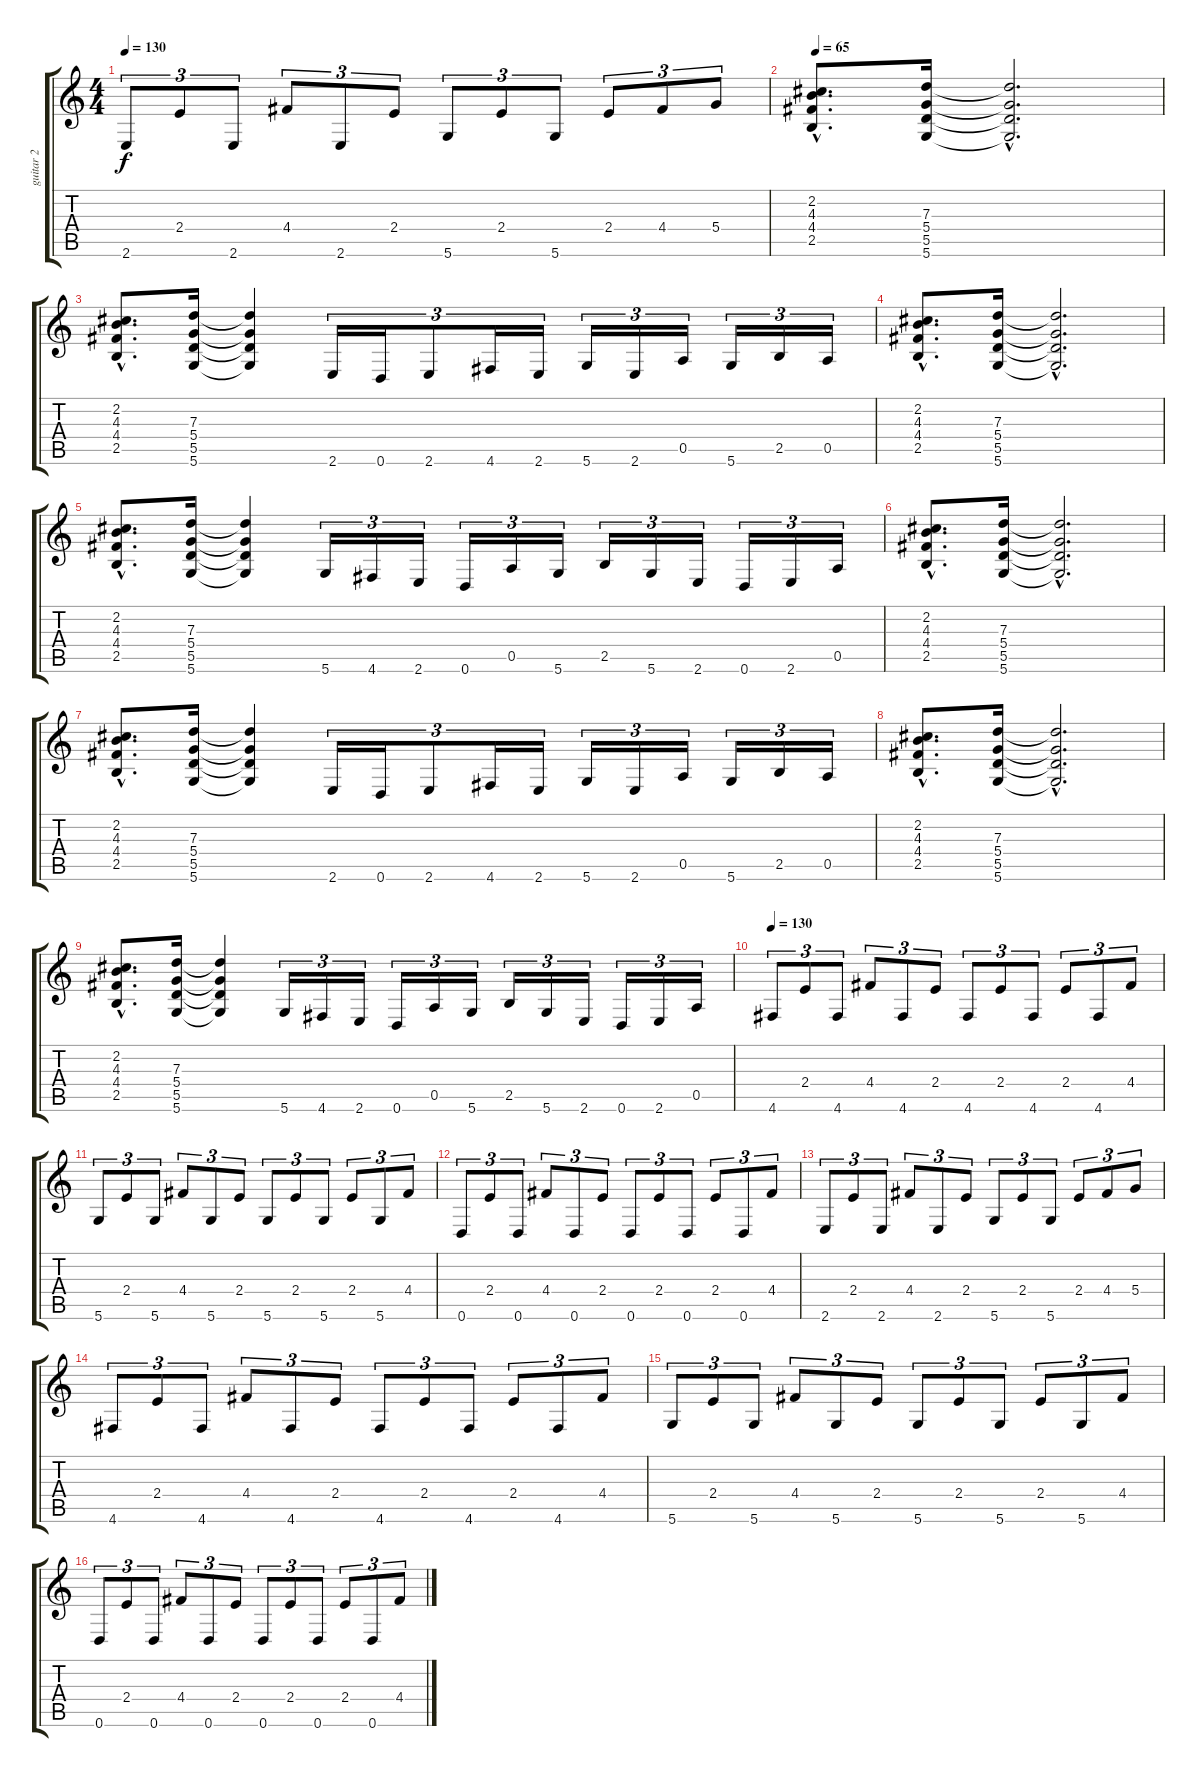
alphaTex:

\track ("guitar 2" "guitar 2") {instrument overdrivenguitar}
\staff {score tabs}
\tuning (E4 B3 G3 D3 A2 D2) {hide}
\ts (4 4)
\tempo 130
\clef g2
\ks c
2.6.8{tu (3 2) dy f} 2.4.8{tu (3 2)} 2.6.8{tu (3 2)} 4.4.8{tu (3 2)} 2.6.8{tu (3 2)} 2.4.8{tu (3 2)} 5.6.8{tu (3 2)} 2.4.8{tu (3 2)} 5.6.8{tu (3 2)} 2.4.8{tu (3 2)} 4.4.8{tu (3 2)} 5.4.8{tu (3 2)} |
\tempo 65
(2.2{hac} 4.3{hac} 4.4{hac} 2.5{hac}).8{d} (7.3 5.4 5.5 5.6).16 (7.3{hac t} 5.4{hac t} 5.5{hac t} 5.6{hac t}).2{d} |
(2.2{hac} 4.3{hac} 4.4{hac} 2.5{hac}).8{d} (7.3 5.4 5.5 5.6).16 (7.3{t} 5.4{t} 5.5{t} 5.6{t}).4 2.6.16{tu (3 2)} 0.6.16{tu (3 2)} 2.6.8{tu (3 2)} 4.6.16{tu (3 2)} 2.6.16{tu (3 2)} 5.6.16{tu (3 2)} 2.6.16{tu (3 2)} 0.5.16{tu (3 2)} 5.6.16{tu (3 2)} 2.5.16{tu (3 2)} 0.5.16{tu (3 2)} |
(2.2{hac} 4.3{hac} 4.4{hac} 2.5{hac}).8{d} (7.3 5.4 5.5 5.6).16 (7.3{hac t} 5.4{hac t} 5.5{hac t} 5.6{hac t}).2{d} |
(2.2{hac} 4.3{hac} 4.4{hac} 2.5{hac}).8{d} (7.3 5.4 5.5 5.6).16 (7.3{t} 5.4{t} 5.5{t} 5.6{t}).4 5.6.16{tu (3 2)} 4.6.16{tu (3 2)} 2.6.16{tu (3 2)} 0.6.16{tu (3 2)} 0.5.16{tu (3 2)} 5.6.16{tu (3 2)} 2.5.16{tu (3 2)} 5.6.16{tu (3 2)} 2.6.16{tu (3 2)} 0.6.16{tu (3 2)} 2.6.16{tu (3 2)} 0.5.16{tu (3 2)} |
(2.2{hac} 4.3{hac} 4.4{hac} 2.5{hac}).8{d} (7.3 5.4 5.5 5.6).16 (7.3{hac t} 5.4{hac t} 5.5{hac t} 5.6{hac t}).2{d} |
(2.2{hac} 4.3{hac} 4.4{hac} 2.5{hac}).8{d} (7.3 5.4 5.5 5.6).16 (7.3{t} 5.4{t} 5.5{t} 5.6{t}).4 2.6.16{tu (3 2)} 0.6.16{tu (3 2)} 2.6.8{tu (3 2)} 4.6.16{tu (3 2)} 2.6.16{tu (3 2)} 5.6.16{tu (3 2)} 2.6.16{tu (3 2)} 0.5.16{tu (3 2)} 5.6.16{tu (3 2)} 2.5.16{tu (3 2)} 0.5.16{tu (3 2)} |
(2.2{hac} 4.3{hac} 4.4{hac} 2.5{hac}).8{d} (7.3 5.4 5.5 5.6).16 (7.3{hac t} 5.4{hac t} 5.5{hac t} 5.6{hac t}).2{d} |
(2.2{hac} 4.3{hac} 4.4{hac} 2.5{hac}).8{d} (7.3 5.4 5.5 5.6).16 (7.3{t} 5.4{t} 5.5{t} 5.6{t}).4 5.6.16{tu (3 2)} 4.6.16{tu (3 2)} 2.6.16{tu (3 2)} 0.6.16{tu (3 2)} 0.5.16{tu (3 2)} 5.6.16{tu (3 2)} 2.5.16{tu (3 2)} 5.6.16{tu (3 2)} 2.6.16{tu (3 2)} 0.6.16{tu (3 2)} 2.6.16{tu (3 2)} 0.5.16{tu (3 2)} |
\tempo 130
4.6.8{tu (3 2)} 2.4.8{tu (3 2)} 4.6.8{tu (3 2)} 4.4.8{tu (3 2)} 4.6.8{tu (3 2)} 2.4.8{tu (3 2)} 4.6.8{tu (3 2)} 2.4.8{tu (3 2)} 4.6.8{tu (3 2)} 2.4.8{tu (3 2)} 4.6.8{tu (3 2)} 4.4.8{tu (3 2)} |
5.6.8{tu (3 2)} 2.4.8{tu (3 2)} 5.6.8{tu (3 2)} 4.4.8{tu (3 2)} 5.6.8{tu (3 2)} 2.4.8{tu (3 2)} 5.6.8{tu (3 2)} 2.4.8{tu (3 2)} 5.6.8{tu (3 2)} 2.4.8{tu (3 2)} 5.6.8{tu (3 2)} 4.4.8{tu (3 2)} |
0.6.8{tu (3 2)} 2.4.8{tu (3 2)} 0.6.8{tu (3 2)} 4.4.8{tu (3 2)} 0.6.8{tu (3 2)} 2.4.8{tu (3 2)} 0.6.8{tu (3 2)} 2.4.8{tu (3 2)} 0.6.8{tu (3 2)} 2.4.8{tu (3 2)} 0.6.8{tu (3 2)} 4.4.8{tu (3 2)} |
2.6.8{tu (3 2)} 2.4.8{tu (3 2)} 2.6.8{tu (3 2)} 4.4.8{tu (3 2)} 2.6.8{tu (3 2)} 2.4.8{tu (3 2)} 5.6.8{tu (3 2)} 2.4.8{tu (3 2)} 5.6.8{tu (3 2)} 2.4.8{tu (3 2)} 4.4.8{tu (3 2)} 5.4.8{tu (3 2)} |
4.6.8{tu (3 2)} 2.4.8{tu (3 2)} 4.6.8{tu (3 2)} 4.4.8{tu (3 2)} 4.6.8{tu (3 2)} 2.4.8{tu (3 2)} 4.6.8{tu (3 2)} 2.4.8{tu (3 2)} 4.6.8{tu (3 2)} 2.4.8{tu (3 2)} 4.6.8{tu (3 2)} 4.4.8{tu (3 2)} |
5.6.8{tu (3 2)} 2.4.8{tu (3 2)} 5.6.8{tu (3 2)} 4.4.8{tu (3 2)} 5.6.8{tu (3 2)} 2.4.8{tu (3 2)} 5.6.8{tu (3 2)} 2.4.8{tu (3 2)} 5.6.8{tu (3 2)} 2.4.8{tu (3 2)} 5.6.8{tu (3 2)} 4.4.8{tu (3 2)} |
0.6.8{tu (3 2)} 2.4.8{tu (3 2)} 0.6.8{tu (3 2)} 4.4.8{tu (3 2)} 0.6.8{tu (3 2)} 2.4.8{tu (3 2)} 0.6.8{tu (3 2)} 2.4.8{tu (3 2)} 0.6.8{tu (3 2)} 2.4.8{tu (3 2)} 0.6.8{tu (3 2)} 4.4.8{tu (3 2)}
